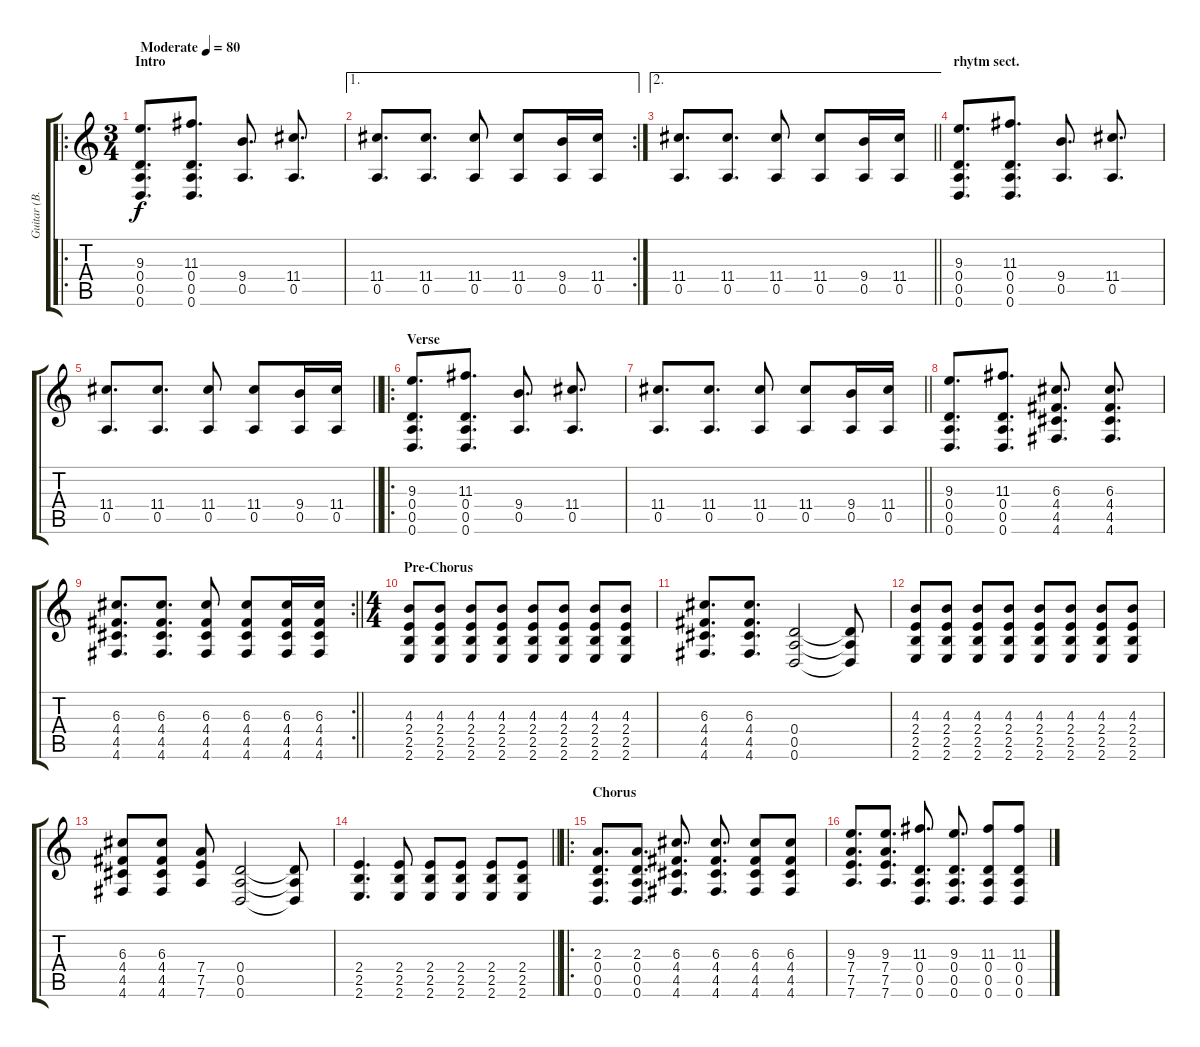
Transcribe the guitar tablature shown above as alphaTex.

\track ("Guitar (B. Stock)" "Guitar (B.") {instrument electricguitarjazz}
\staff {score tabs}
\tuning (E4 B3 G3 D3 A2 D2) {hide}
\ro
\ts (3 4)
\section ("" "Intro")
\tempo (80 "Moderate")
\clef g2
\ks c
(9.3 0.4 0.5 0.6).8{d dy f instrument electricguitarjazz} (11.3 0.4 0.5 0.6).8{d} (9.4 0.5).8{d} (11.4 0.5).8{d} |
\ae 1
\rc 2
(11.4 0.5).8{d} (11.4 0.5).8{d} (11.4 0.5).8 (11.4 0.5).8 (9.4 0.5).16 (11.4 0.5).16 |
\ae 2
\barLineRight lightlight
(11.4 0.5).8{d} (11.4 0.5).8{d} (11.4 0.5).8 (11.4 0.5).8 (9.4 0.5).16 (11.4 0.5).16 |
\section ("" "rhytm sect.")
(9.3 0.4 0.5 0.6).8{d} (11.3 0.4 0.5 0.6).8{d} (9.4 0.5).8{d} (11.4 0.5).8{d} |
\barLineRight lightlight
(11.4 0.5).8{d} (11.4 0.5).8{d} (11.4 0.5).8 (11.4 0.5).8 (9.4 0.5).16 (11.4 0.5).16 |
\ro
\section ("" "Verse")
(9.3 0.4 0.5 0.6).8{d} (11.3 0.4 0.5 0.6).8{d} (9.4 0.5).8{d} (11.4 0.5).8{d} |
\barLineRight lightlight
(11.4 0.5).8{d} (11.4 0.5).8{d} (11.4 0.5).8 (11.4 0.5).8 (9.4 0.5).16 (11.4 0.5).16 |
(9.3 0.4 0.5 0.6).8{d} (11.3 0.4 0.5 0.6).8{d} (6.3 4.4 4.5 4.6).8{d} (6.3 4.4 4.5 4.6).8{d} |
\rc 2
\barLineRight lightlight
(6.3 4.4 4.5 4.6).8{d} (6.3 4.4 4.5 4.6).8{d} (6.3 4.4 4.5 4.6).8 (6.3 4.4 4.5 4.6).8 (6.3 4.4 4.5 4.6).16 (6.3 4.4 4.5 4.6).16 |
\ts (4 4)
\section ("" "Pre-Chorus")
(4.3 2.4 2.5 2.6).8 (4.3 2.4 2.5 2.6).8 (4.3 2.4 2.5 2.6).8 (4.3 2.4 2.5 2.6).8 (4.3 2.4 2.5 2.6).8 (4.3 2.4 2.5 2.6).8 (4.3 2.4 2.5 2.6).8 (4.3 2.4 2.5 2.6).8 |
(6.3 4.4 4.5 4.6).8{d} (6.3 4.4 4.5 4.6).8{d} (0.4 0.5 0.6).2 (0.4{t} 0.5{t} 0.6{t}).8 |
(4.3 2.4 2.5 2.6).8 (4.3 2.4 2.5 2.6).8 (4.3 2.4 2.5 2.6).8 (4.3 2.4 2.5 2.6).8 (4.3 2.4 2.5 2.6).8 (4.3 2.4 2.5 2.6).8 (4.3 2.4 2.5 2.6).8 (4.3 2.4 2.5 2.6).8 |
(6.3 4.4 4.5 4.6).8 (6.3 4.4 4.5 4.6).8 (7.4 7.5 7.6).8 (0.4 0.5 0.6).2 (0.4{t} 0.5{t} 0.6{t}).8 |
\barLineRight lightlight
(2.4 2.5 2.6).4{d} (2.4 2.5 2.6).8 (2.4 2.5 2.6).8 (2.4 2.5 2.6).8 (2.4 2.5 2.6).8 (2.4 2.5 2.6).8 |
\ro
\section ("" "Chorus")
(2.3 0.4 0.5 0.6).8{d} (2.3 0.4 0.5 0.6).8{d} (6.3 4.4 4.5 4.6).8{d} (6.3 4.4 4.5 4.6).8{d} (6.3 4.4 4.5 4.6).8 (6.3 4.4 4.5 4.6).8 |
(9.3 7.4 7.5 7.6).8{d} (9.3 7.4 7.5 7.6).8{d} (11.3 0.4 0.5 0.6).8{d} (9.3 0.4 0.5 0.6).8{d} (11.3 0.4 0.5 0.6).8 (11.3 0.4 0.5 0.6).8
